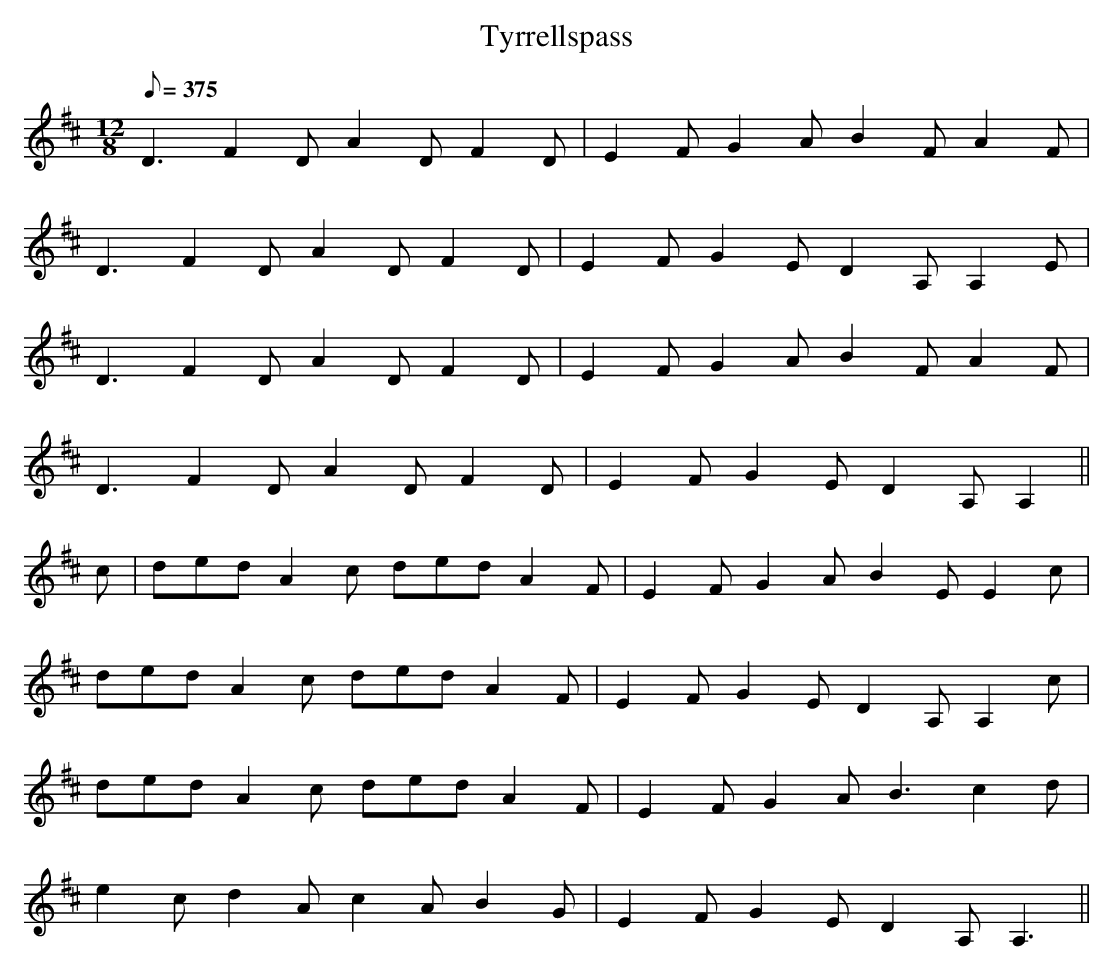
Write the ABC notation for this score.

X:1
T: Tyrrellspass
L: 1/8
M: 12/8
Q: 375
K: D
D3 F2D A2D F2D|E2F G2A B2F A2F|
D3 F2D A2D F2D|E2F G2E D2A, A,2E|
D3 F2D A2D F2D|E2F G2A B2F A2F|
D3 F2D A2D F2D|E2F G2E D2A, A,2||
c|ded A2c ded A2F|E2F G2A B2E E2c|
ded A2c ded A2F|E2F G2E D2A, A,2c|
ded A2c ded A2F|E2F G2A B3 c2d|
e2c d2A c2A B2G|E2F G2E D2A, A,3 ||
